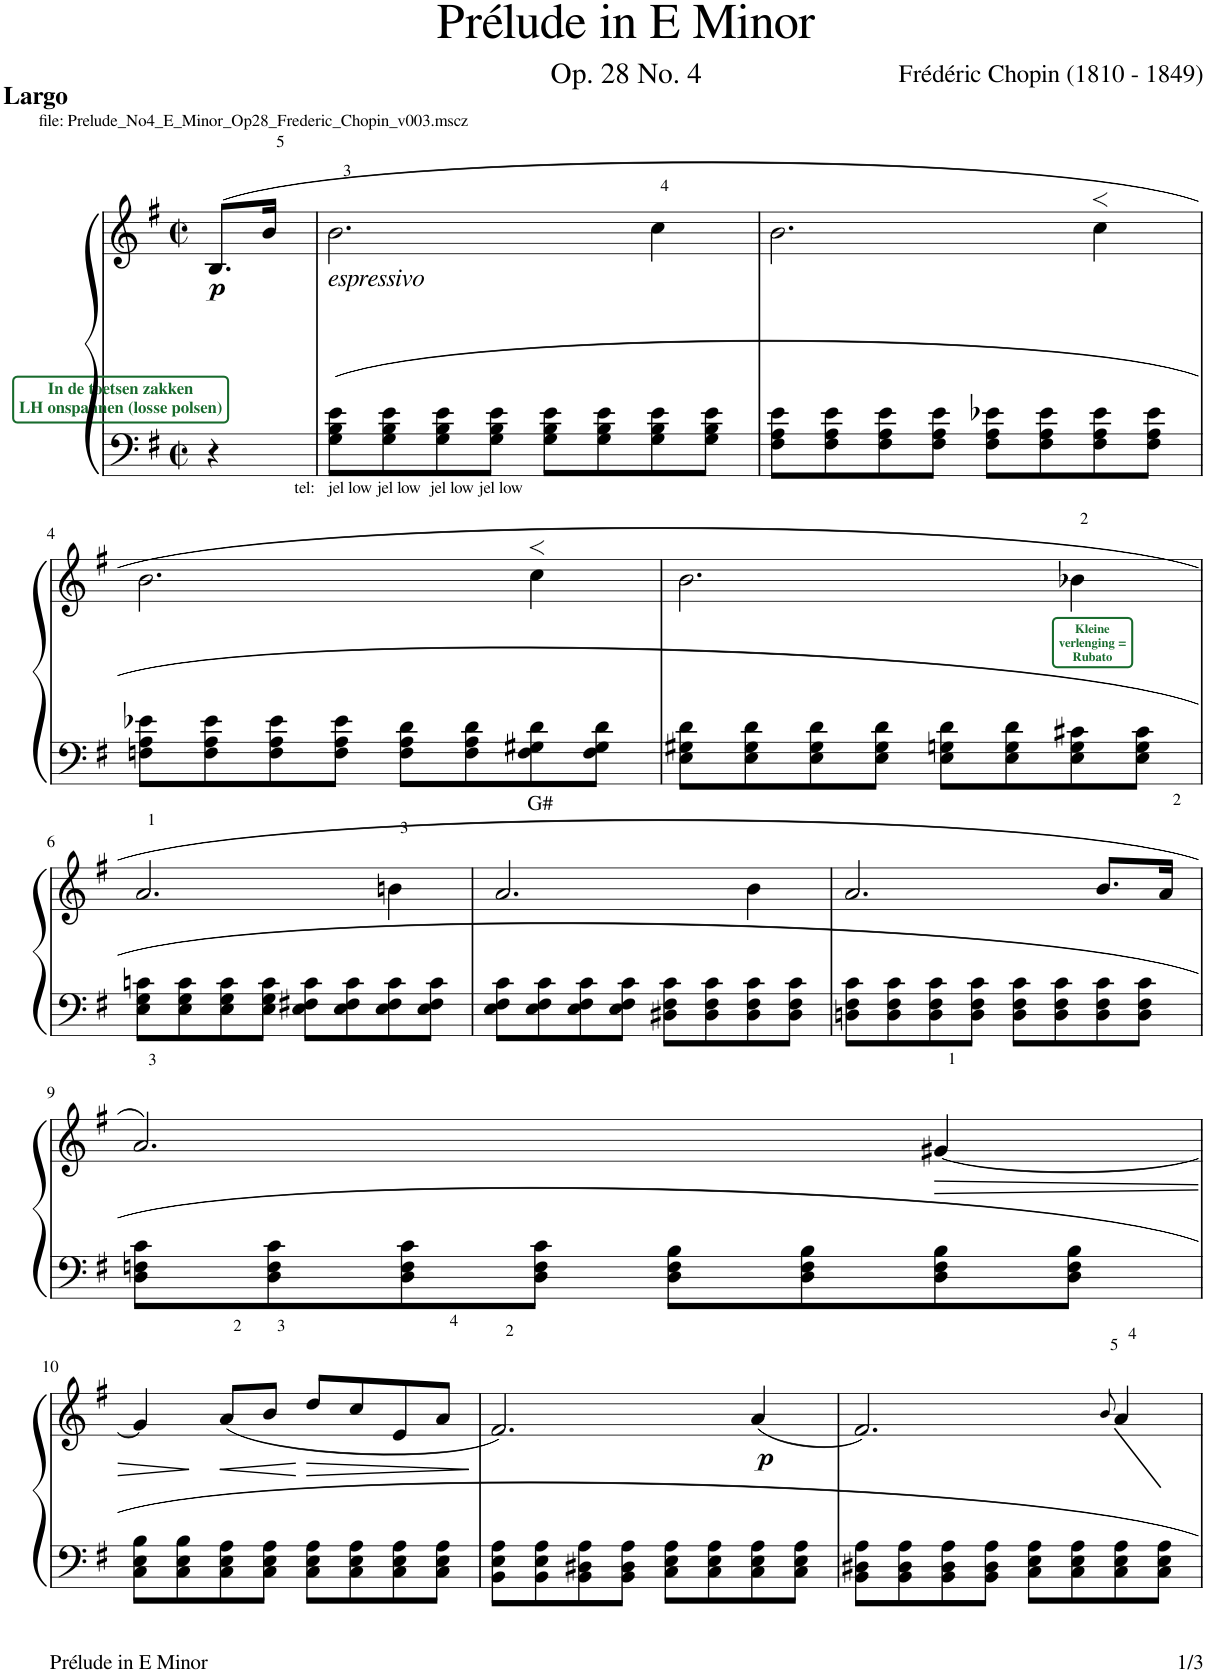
**kern	**kern	**dynam
*part1	*part1	*part1
*staff2	*staff1	*staff1/2
*I"Piano	*	*
*I'Pno.	*	*
*clefF4	*clefG2	*
*k[f#]	*k[f#]	*
*M2/2	*M2/2	*
*met(c|)	*met(c|)	*
=1	=1	=1
!	!LO:TX:a:B:t=Largo	!
!	!LO:TX:a:t=file&colon; Prelude_No4_E_Minor_Op28_Frederic_Chopin_v003.mscz	!
!	!LO:TX:b:B:color=#186B2D:t=In de toetsen zakken	!
!	!LO:TX:b:t=LH onspannen (losse polsen)	!
!	!	!LO:DY:b
4r	(8.B/L	p
.	16b/Jk	.
=2	=2	=2
!	!LO:TX:b:i:t=espressivo	!
!LO:TX:b:t=tel&colon;   jel low jel low  jel low jel low	!	!
8G\ 8B\ 8e\L	2.b\	.
8G\ 8B\ 8e\	.	.
8G\ 8B\ 8e\	.	.
8G\ 8B\ 8e\J	.	.
8G\ 8B\ 8e\L	.	.
8G\ 8B\ 8e\	.	.
8G\ 8B\ 8e\	4cc\	.
8G\ 8B\ 8e\J	.	.
=3	=3	=3
8F#\ 8A\ 8e\L	2.b\	.
8F#\ 8A\ 8e\	.	.
8F#\ 8A\ 8e\	.	.
8F#\ 8A\ 8e\J	.	.
8F#\ 8A\ 8e-X\L	.	.
8F#\ 8A\ 8e-\	.	.
8F#\ 8A\ 8e-\	4cc>\	.
8F#\ 8A\ 8e-\J	.	.
!!LO:LB:g=z
=4	=4	=4
8Fn\ 8A\ 8e-X\L	2.b\	.
8F\ 8A\ 8e-\	.	.
8F\ 8A\ 8e-\	.	.
8F\ 8A\ 8e-\J	.	.
8F\ 8A\ 8d\L	.	.
8F\ 8A\ 8d\	.	.
!LO:TX:b:t=G#	!	!
8F\ 8G#X\ 8d\	4cc>\	.
8F\ 8G#\ 8d\J	.	.
=5	=5	=5
8E\ 8G#X\ 8d\L	2.b\	.
8E\ 8G#\ 8d\	.	.
8E\ 8G#\ 8d\	.	.
8E\ 8G#\ 8d\J	.	.
8E\ 8Gn\ 8d\L	.	.
8E\ 8G\ 8d\	.	.
!	!LO:TX:b:B:color=#186B2D:t=Kleine	!
!	!LO:TX:b:t=verlenging =	!
!	!LO:TX:b:t=Rubato	!
8E\ 8G\ 8c#X\	4b-X\	.
8E\ 8G\ 8c#\J	.	.
!!LO:LB:g=z
=6	=6	=6
8E\ 8G\ 8cn\L	2.a/	.
8E\ 8G\ 8c\	.	.
8E\ 8G\ 8c\	.	.
8E\ 8G\ 8c\J	.	.
8E\ 8F#X\ 8c\L	.	.
8E\ 8F#\ 8c\	.	.
8E\ 8F#\ 8c\	4bn\	.
8E\ 8F#\ 8c\J	.	.
=7	=7	=7
8E\ 8F#\ 8c\L	2.a/	.
8E\ 8F#\ 8c\	.	.
8E\ 8F#\ 8c\	.	.
8E\ 8F#\ 8c\J	.	.
8D#X\ 8F#\ 8c\L	.	.
8D#\ 8F#\ 8c\	.	.
8D#\ 8F#\ 8c\	4b\	.
8D#\ 8F#\ 8c\J	.	.
=8	=8	=8
8Dn\ 8F#\ 8c\L	2.a/	.
8D\ 8F#\ 8c\	.	.
8D\ 8F#\ 8c\	.	.
8D\ 8F#\ 8c\J	.	.
8D\ 8F#\ 8c\L	.	.
8D\ 8F#\ 8c\	.	.
8D\ 8F#\ 8c\	8.b/L	.
8D\ 8F#\ 8c\J	.	.
.	16a/Jk	.
!!LO:LB:g=z
=9	=9	=9
8D\ 8Fn\ 8c\L	2.a/)	.
8D\ 8F\ 8c\	.	.
8D\ 8F\ 8c\	.	.
8D\ 8F\ 8c\J	.	.
8D\ 8F\ 8B\L	.	.
8D\ 8F\ 8B\	.	.
!	!	!LO:HP:b
8D\ 8F\ 8B\	[4g#X/	>
8D\ 8F\ 8B\J	.	.
!!LO:LB:g=z
=10	=10	=10
8C\ 8E\ 8B\L	4g#/]	.
8C\ 8E\ 8B\	.	.
!	!	!LO:HP:n=1:b
8C\ 8E\ 8A\	(8a/L	] <
8C\ 8E\ 8A\J	8b/J	.
!	!	!LO:HP:n=1:b
8C\ 8E\ 8A\L	8dd/L	[ >
8C\ 8E\ 8A\	8cc/	.
8C\ 8E\ 8A\	8e/	.
8C\ 8E\ 8A\J	8a/J	.
.	.	]
=11	=11	=11
8BB\ 8E\ 8A\L	2.f#/)	.
8BB\ 8E\ 8A\	.	.
8BB\ 8D#X\ 8A\	.	.
8BB\ 8D#\ 8A\J	.	.
8C\ 8E\ 8A\L	.	.
8C\ 8E\ 8A\	.	.
!	!	!LO:DY:b
8C\ 8E\ 8A\	(4a/	p
8C\ 8E\ 8A\J	.	.
=12	=12	=12
8BB\ 8D#X\ 8A\L	2.f#/)	.
8BB\ 8D#\ 8A\	.	.
8BB\ 8D#\ 8A\	.	.
8BB\ 8D#\ 8A\J	.	.
8C\ 8E\ 8A\L	.	.
8C\ 8E\ 8A\	.	.
.	8qb/	.
8C\ 8E\ 8A\	4a/	.
8C\ 8E\ 8A\J	.	.
=	=	=
*-	*-	*-
